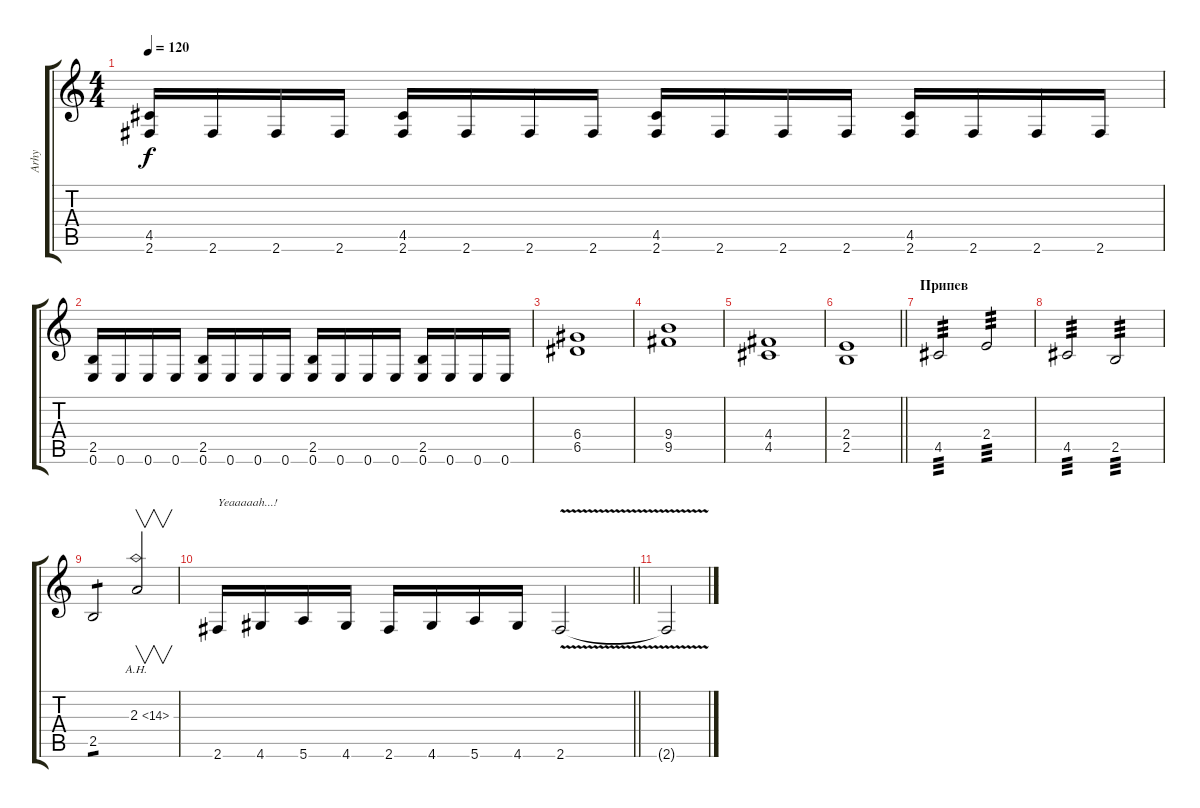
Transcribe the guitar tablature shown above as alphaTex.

\track ("Arhy" "Arhy") {instrument distortionguitar}
\staff {score tabs}
\tuning (E4 B3 G3 D3 A2 E2) {hide}
\ts (4 4)
\tempo 120
\clef g2
\ks c
(4.5 2.6).16{dy f} 2.6.16 2.6.16 2.6.16 (4.5 2.6).16 2.6.16 2.6.16 2.6.16 (4.5 2.6).16 2.6.16 2.6.16 2.6.16 (4.5 2.6).16 2.6.16 2.6.16 2.6.16 |
(2.5 0.6).16 0.6.16 0.6.16 0.6.16 (2.5 0.6).16 0.6.16 0.6.16 0.6.16 (2.5 0.6).16 0.6.16 0.6.16 0.6.16 (2.5 0.6).16 0.6.16 0.6.16 0.6.16 |
(6.4 6.5).1 |
(9.4 9.5).1 |
(4.4 4.5).1 |
\barLineRight lightlight
(2.4 2.5).1 |
\section ("" "Припев")
4.5.2{tp 3} 2.4.2{tp 3} |
4.5.2{tp 3} 2.5.2{tp 3} |
2.5.2{tp 1} 2.3{ah 12}.2{v} |
\barLineRight lightlight
2.6.16{txt "Yeaaaaah...!"} 4.6.16 5.6.16 4.6.16 2.6.16 4.6.16 5.6.16 4.6.16 2.6{v}.2 |
2.6{t}.2
